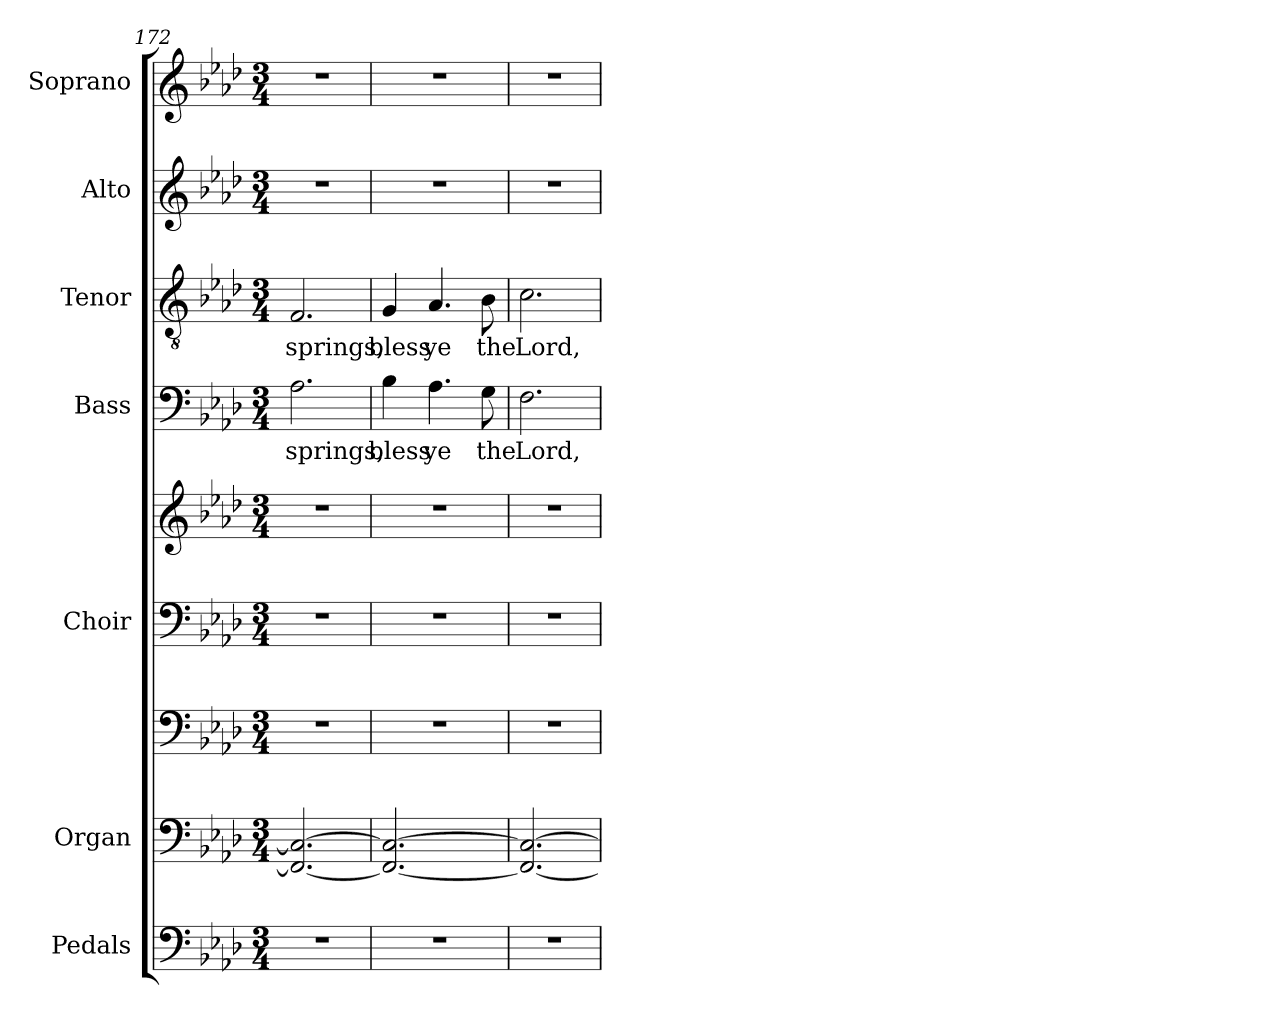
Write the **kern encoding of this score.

**kern	**kern	**kern	**kern	**kern	**kern	**text	**kern	**text	**kern	**kern
*part7	*part6	*part6	*part5	*part5	*part4	*part4	*part3	*part3	*part2	*part1
*staff9	*staff8	*staff7	*staff6	*staff5	*staff4	*staff4	*staff3	*staff3	*staff2	*staff1
*I"Pedals	*I"Organ	*	*I"Choir	*	*I"Bass	*	*I"Tenor	*	*I"Alto	*I"Soprano
*I'Ped.	*I'Org.	*	*I'Choir	*	*I'B.	*	*I'T.	*	*I'A.	*I'S.
*clefF4	*clefF4	*clefF4	*clefF4	*clefG2	*clefF4	*	*clefGv2	*	*clefG2	*clefG2
*	*	*	*	*	*	*	*ITrd7c12	*	*	*
*k[b-e-a-d-]	*k[b-e-a-d-]	*k[b-e-a-d-]	*k[b-e-a-d-]	*k[b-e-a-d-]	*k[b-e-a-d-]	*	*k[b-e-a-d-]	*	*k[b-e-a-d-]	*k[b-e-a-d-]
*A-:	*A-:	*A-:	*A-:	*A-:	*A-:	*	*A-:	*	*A-:	*A-:
*M3/4	*M3/4	*M3/4	*M3/4	*M3/4	*M3/4	*	*M3/4	*	*M3/4	*M3/4
=172	=172	=172	=172	=172	=172	=172	=172	=172	=172	=172
!LO:N:vis=1	!	!LO:N:vis=1	!LO:N:vis=1	!LO:N:vis=1	!	!	!	!	!	!
!	!	!	!	!	!	!LO:LY:b:color=#000000	!	!	!	!
!	!	!	!	!	!	!	!	!LO:LY:b:color=#000000	!LO:N:vis=1	!LO:N:vis=1
2.r	2.FFi/_< 2.Ci_>	2.r	2.r	2.r	2.A-i\	springs,	2.FFi/	springs,	2.r	2.r
=173	=173	=173	=173	=173	=173	=173	=173	=173	=173	=173
!LO:N:vis=1	!	!LO:N:vis=1	!LO:N:vis=1	!LO:N:vis=1	!	!	!	!	!	!
!	!	!	!	!	!	!LO:LY:b:color=#000000	!	!	!	!
!	!	!	!	!	!	!	!	!LO:LY:b:color=#000000	!LO:N:vis=1	!LO:N:vis=1
2.r	2.FFi/_< 2.Ci_>	2.r	2.r	2.r	4B-i\	bless	4GGi/	bless	2.r	2.r
!	!	!	!	!	!	!LO:LY:b:color=#000000	!	!	!	!
!	!	!	!	!	!	!	!	!LO:LY:b:color=#000000	!	!
.	.	.	.	.	4.A-i\	ye	4.AA-i/	ye	.	.
!	!	!	!	!	!	!LO:LY:b:color=#000000	!	!	!	!
!	!	!	!	!	!	!	!	!LO:LY:b:color=#000000	!	!
.	.	.	.	.	8Gi\	the	8BB-i\	the	.	.
=174	=174	=174	=174	=174	=174	=174	=174	=174	=174	=174
!LO:N:vis=1	!	!LO:N:vis=1	!LO:N:vis=1	!LO:N:vis=1	!	!	!	!	!	!
!	!	!	!	!	!	!LO:LY:b:color=#000000	!	!	!	!
!	!	!	!	!	!	!	!	!LO:LY:b:color=#000000	!LO:N:vis=1	!LO:N:vis=1
2.r	2.FFi/_< 2.Ci_>	2.r	2.r	2.r	2.Fi\	Lord,	2.Ci\	Lord,	2.r	2.r
=	=	=	=	=	=	=	=	=	=	=
*-	*-	*-	*-	*-	*-	*-	*-	*-	*-	*-
